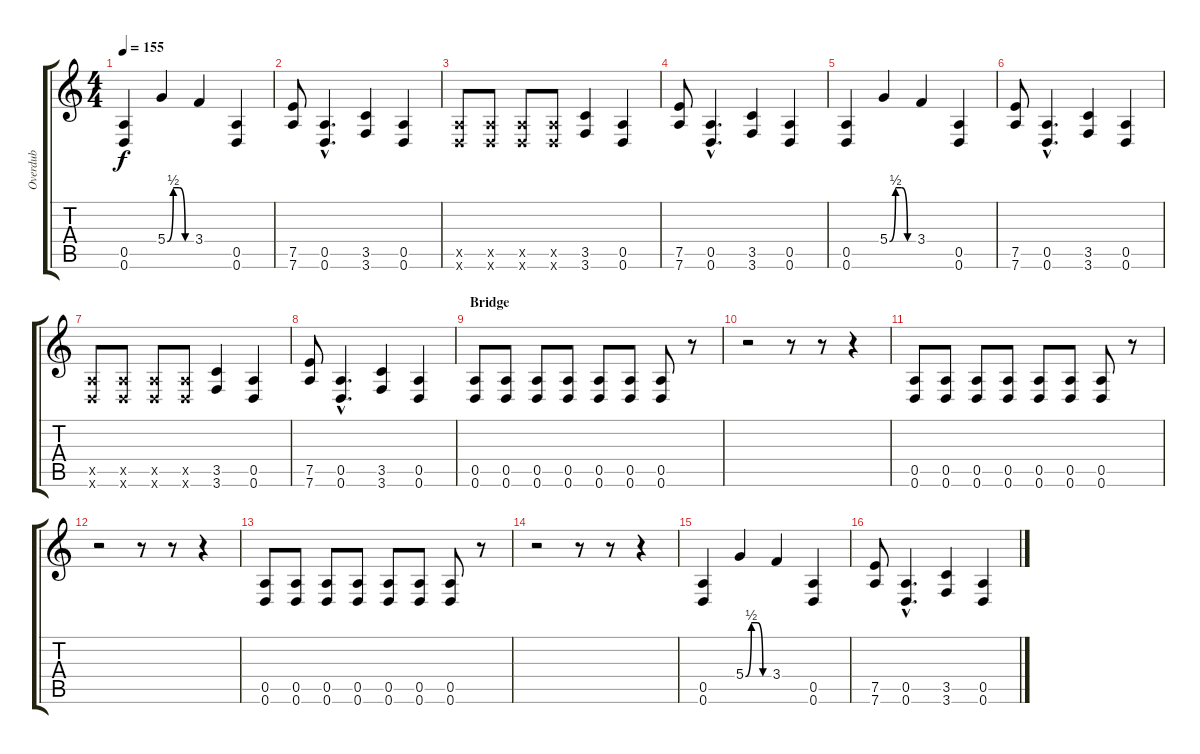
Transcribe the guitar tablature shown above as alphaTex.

\track ("Overdub" "Overdub") {instrument distortionguitar}
\staff {score tabs}
\tuning (E4 B3 G3 D3 A2 D2) {hide}
\ts (4 4)
\tempo 155
\clef g2
\ks c
(0.5 0.6).4{dy f} 5.4{be (custom 0 0 15 2 30 2 45 0 60 0)}.4 3.4.4 (0.5 0.6).4 |
(7.5 7.6).8 (0.5{hac} 0.6{hac}).4{d} (3.5 3.6).4 (0.5 0.6).4 |
(0.5{x} 0.6{x}).8 (0.5{x} 0.6{x}).8 (0.5{x} 0.6{x}).8 (0.5{x} 0.6{x}).8 (3.5 3.6).4 (0.5 0.6).4 |
(7.5 7.6).8 (0.5{hac} 0.6{hac}).4{d} (3.5 3.6).4 (0.5 0.6).4 |
(0.5 0.6).4 5.4{be (custom 0 0 15 2 30 2 45 0 60 0)}.4 3.4.4 (0.5 0.6).4 |
(7.5 7.6).8 (0.5{hac} 0.6{hac}).4{d} (3.5 3.6).4 (0.5 0.6).4 |
(0.5{x} 0.6{x}).8 (0.5{x} 0.6{x}).8 (0.5{x} 0.6{x}).8 (0.5{x} 0.6{x}).8 (3.5 3.6).4 (0.5 0.6).4 |
(7.5 7.6).8 (0.5{hac} 0.6{hac}).4{d} (3.5 3.6).4 (0.5 0.6).4 |
\section ("" "Bridge")
(0.5 0.6).8 (0.5 0.6).8 (0.5 0.6).8 (0.5 0.6).8 (0.5 0.6).8 (0.5 0.6).8 (0.5 0.6).8 r.8 |
r.2 r.8 r.8 r.4 |
(0.5 0.6).8 (0.5 0.6).8 (0.5 0.6).8 (0.5 0.6).8 (0.5 0.6).8 (0.5 0.6).8 (0.5 0.6).8 r.8 |
r.2 r.8 r.8 r.4 |
(0.5 0.6).8 (0.5 0.6).8 (0.5 0.6).8 (0.5 0.6).8 (0.5 0.6).8 (0.5 0.6).8 (0.5 0.6).8 r.8 |
r.2 r.8 r.8 r.4 |
(0.5 0.6).4 5.4{be (custom 0 0 15 2 30 2 45 0 60 0)}.4 3.4.4 (0.5 0.6).4 |
(7.5 7.6).8 (0.5{hac} 0.6{hac}).4{d} (3.5 3.6).4 (0.5 0.6).4
